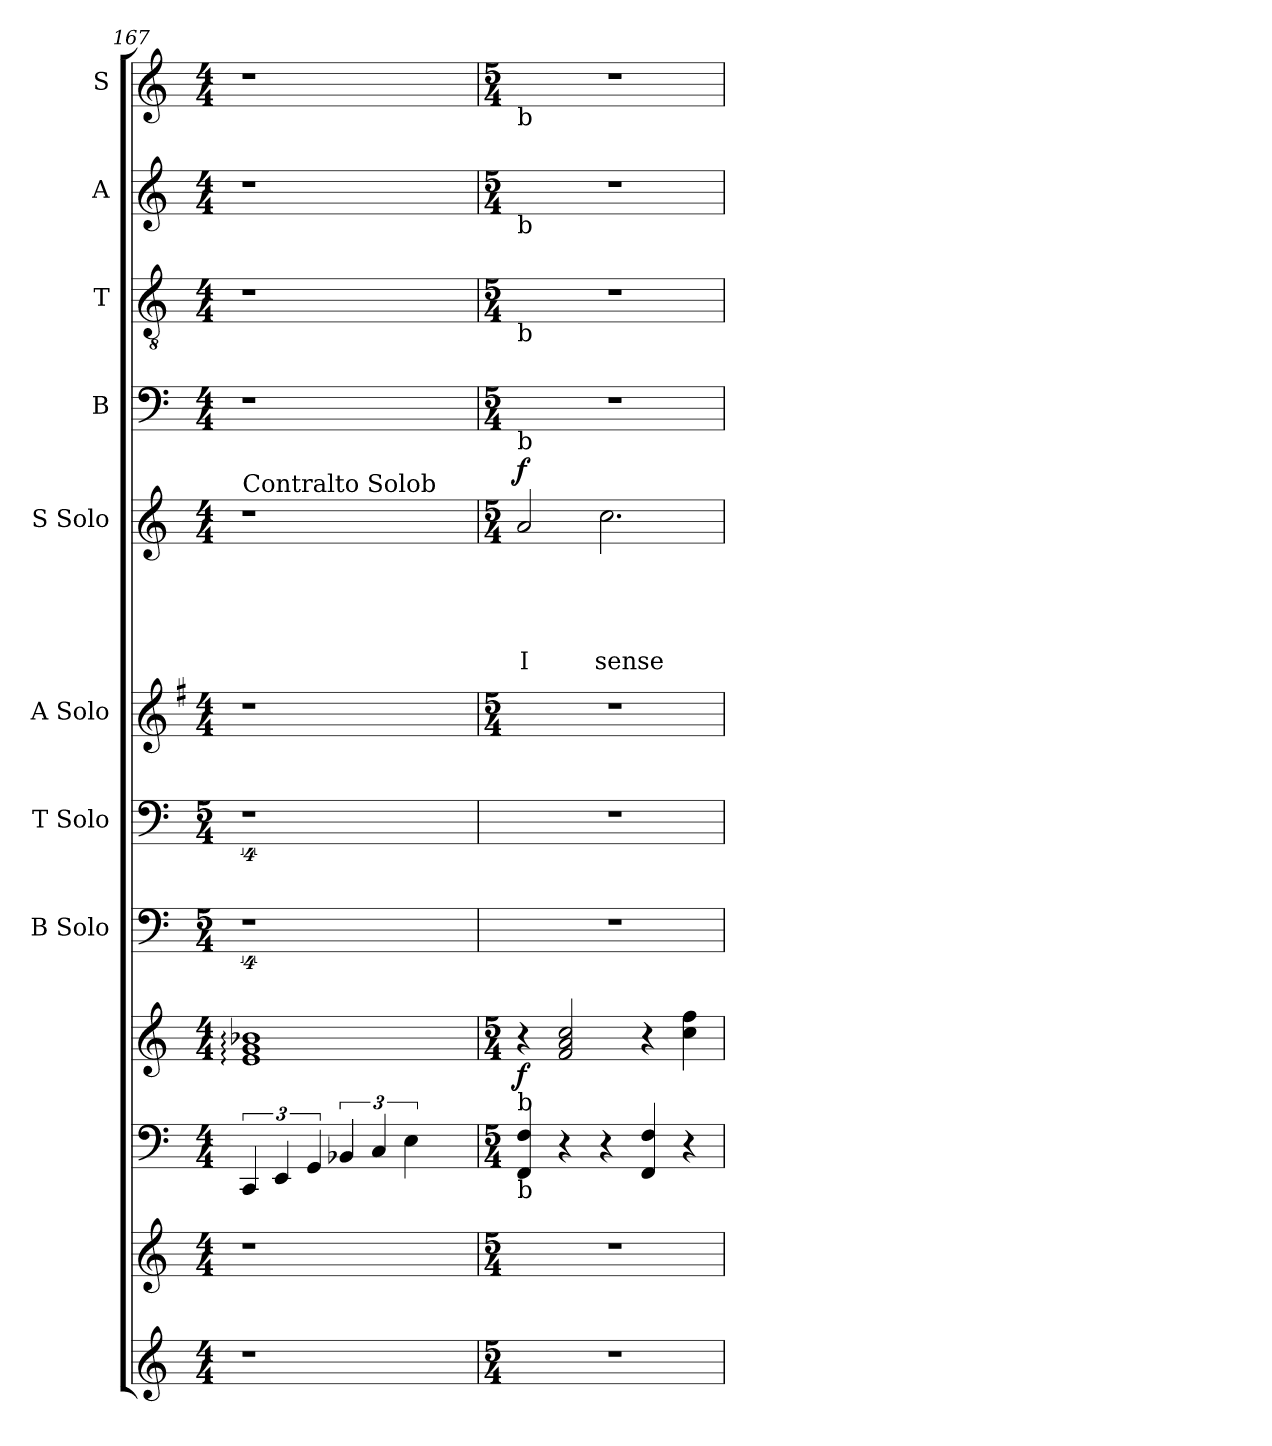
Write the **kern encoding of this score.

**kern	**kern	**kern	**kern	**dynam	**kern	**kern	**kern	**kern	**text	**text	**text	**text	**text	**dynam	**kern	**kern	**kern	**kern
*part12	*part11	*part10	*part9	*part9	*part8	*part7	*part6	*part5	*part5	*part5	*part5	*part5	*part5	*part5	*part4	*part3	*part2	*part1
*staff12	*staff11	*staff10	*staff9	*staff9	*staff8	*staff7	*staff6	*staff5	*staff5	*staff5	*staff5	*staff5	*staff5	*staff5	*staff4	*staff3	*staff2	*staff1
*	*	*	*	*	*I"B Solo	*I"T Solo	*I"A Solo	*I"S Solo	*	*	*	*	*	*	*I"B	*I"T	*I"A	*I"S
*clefG2	*clefG2	*clefF4	*clefG2	*	*clefF4	*clefF4	*clefG2	*clefG2	*	*	*	*	*	*	*clefF4	*clefGv2	*clefG2	*clefG2
*k[]	*k[]	*k[]	*k[]	*	*k[]	*k[]	*k[f#]	*k[]	*	*	*	*	*	*	*k[]	*k[]	*k[]	*k[]
*C:	*C:	*C:	*C:	*	*C:	*C:	*G:	*C:	*	*	*	*	*	*	*C:	*C:	*C:	*C:
*M4/4	*M4/4	*M4/4	*M4/4	*	*M5/4	*M5/4	*M4/4	*M4/4	*	*	*	*	*	*	*M4/4	*M4/4	*M4/4	*M4/4
=167	=167	=167	=167	=167	=167	=167	=167	=167	=167	=167	=167	=167	=167	=167	=167	=167	=167	=167
!	!	!	!	!	!	!	!	!LO:TX:a:t=Contralto Solob	!	!	!	!	!	!	!	!	!	!
1r	1r	6CC/	1e: 1g: 1b-X:	.	4%5r	4%5r	1r	1r	.	.	.	.	.	.	1r	1r	1r	1r
.	.	6EE/	.	.	.	.	.	.	.	.	.	.	.	.	.	.	.	.
.	.	6GG/	.	.	.	.	.	.	.	.	.	.	.	.	.	.	.	.
.	.	6BB-X/	.	.	.	.	.	.	.	.	.	.	.	.	.	.	.	.
.	.	6C/	.	.	.	.	.	.	.	.	.	.	.	.	.	.	.	.
.	.	6E\	.	.	.	.	.	.	.	.	.	.	.	.	.	.	.	.
4ryy	4ryy	4ryy	4ryy	.	.	.	4ryy	4ryy	.	.	.	.	.	.	4ryy	4ryy	4ryy	4ryy
=168!	=168!	=168!	=168!	=168!	=168!	=168!	=168!	=168!	=168!	=168!	=168!	=168!	=168!	=168!	=168!	=168!	=168!	=168!
*M5/4	*M5/4	*M5/4	*M5/4	*	*	*	*M5/4	*M5/4	*	*	*	*	*	*	*M5/4	*M5/4	*M5/4	*M5/4
!	!	!	!	!	!	!	!	!	!	!	!	!	!	!	!	!	!	!LO:TX:b:t=b
!	!	!	!	!	!	!	!	!	!	!	!	!	!	!	!	!	!LO:TX:b:t=b	!
!	!	!	!	!	!	!	!	!	!	!	!	!	!	!	!	!LO:TX:b:t=b	!	!
!	!	!	!	!	!	!	!	!	!	!	!	!	!	!	!LO:TX:b:t=b	!	!	!
!	!	!	!LO:TX:b:t=b	!	!	!	!	!	!	!	!	!	!	!	!	!	!	!
!	!	!LO:TX:b:t=b	!	!	!	!	!	!	!	!	!	!	!	!	!	!	!	!
!	!	!	!	!LO:DY:b	!	!	!	!	!	!	!	!	!LO:LY:b	!LO:DY:a	!LO:N:vis=1	!LO:N:vis=1	!LO:N:vis=1	!LO:N:vis=1
4%5r	4%5r	4FF/ 4F/	4r	f	4%5r	4%5r	4%5r	2a/	.	.	.	.	I	f	4%5r	4%5r	4%5r	4%5r
.	.	4r	2f/ 2a/ 2cc/	.	.	.	.	.	.	.	.	.	.	.	.	.	.	.
!	!	!	!	!	!	!	!	!	!	!	!	!	!LO:LY:b	!	!	!	!	!
.	.	4r	.	.	.	.	.	2.cc\	.	.	.	.	sense	.	.	.	.	.
.	.	4FF/ 4F/	4r	.	.	.	.	.	.	.	.	.	.	.	.	.	.	.
.	.	4r	4cc\ 4ff\	.	.	.	.	.	.	.	.	.	.	.	.	.	.	.
=	=	=	=	=	=	=	=	=	=	=	=	=	=	=	=	=	=	=
*-	*-	*-	*-	*-	*-	*-	*-	*-	*-	*-	*-	*-	*-	*-	*-	*-	*-	*-
